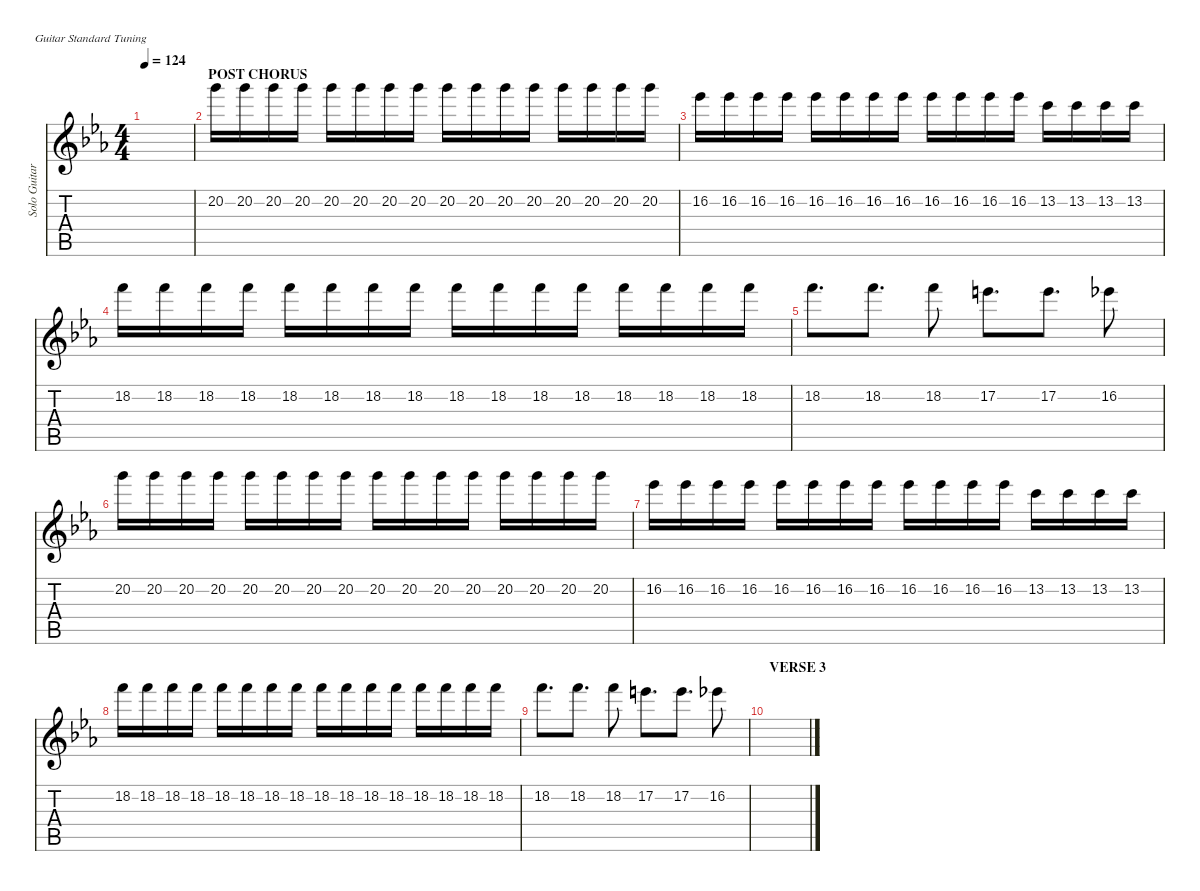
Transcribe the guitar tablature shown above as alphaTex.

\defaultSystemsLayout 4
\hideDynamics
\bracketExtendMode nobrackets
\otherSystemsTrackNameOrientation horizontal
\track ("Solo Guitar" "Solo Guitar") {instrument distortionguitar}
\staff {score tabs}
\tuning (E4 B3 G3 D3 A2 E2)
\ts (4 4)
\tempo 124
\clef g2
\ks cminor
|
\section ("" "POST CHORUS")
20.2{acc forcenatural}.16{beam Down} 20.2{acc forcenatural}.16{beam Down} 20.2{acc forcenatural}.16{beam Down} 20.2{acc forcenatural}.16{beam Down} 20.2{acc forcenatural}.16{beam Down} 20.2{acc forcenatural}.16{beam Down} 20.2{acc forcenatural}.16{beam Down} 20.2{acc forcenatural}.16{beam Down} 20.2{acc forcenatural}.16{beam Down} 20.2{acc forcenatural}.16{beam Down} 20.2{acc forcenatural}.16{beam Down} 20.2{acc forcenatural}.16{beam Down} 20.2{acc forcenatural}.16{beam Down} 20.2{acc forcenatural}.16{beam Down} 20.2{acc forcenatural}.16{beam Down} 20.2{acc forcenatural}.16{beam Down} |
16.2{acc b}.16{beam Down} 16.2{acc b}.16{beam Down} 16.2{acc b}.16{beam Down} 16.2{acc b}.16{beam Down} 16.2{acc b}.16{beam Down} 16.2{acc b}.16{beam Down} 16.2{acc b}.16{beam Down} 16.2{acc b}.16{beam Down} 16.2{acc b}.16{beam Down} 16.2{acc b}.16{beam Down} 16.2{acc b}.16{beam Down} 16.2{acc b}.16{beam Down} 13.2{acc forcenatural}.16{beam Down} 13.2{acc forcenatural}.16{beam Down} 13.2{acc forcenatural}.16{beam Down} 13.2{acc forcenatural}.16{beam Down} |
18.2{acc forcenatural}.16{beam Down} 18.2{acc forcenatural}.16{beam Down} 18.2{acc forcenatural}.16{beam Down} 18.2{acc forcenatural}.16{beam Down} 18.2{acc forcenatural}.16{beam Down} 18.2{acc forcenatural}.16{beam Down} 18.2{acc forcenatural}.16{beam Down} 18.2{acc forcenatural}.16{beam Down} 18.2{acc forcenatural}.16{beam Down} 18.2{acc forcenatural}.16{beam Down} 18.2{acc forcenatural}.16{beam Down} 18.2{acc forcenatural}.16{beam Down} 18.2{acc forcenatural}.16{beam Down} 18.2{acc forcenatural}.16{beam Down} 18.2{acc forcenatural}.16{beam Down} 18.2{acc forcenatural}.16{beam Down} |
18.2{acc forcenatural}.8{d beam Down} 18.2{acc forcenatural}.8{d beam Down} 18.2{acc forcenatural}.8{beam Down} 17.2{acc forcenatural}.8{d beam Down} 17.2{acc forcenatural}.8{d beam Down} 16.2{acc b}.8{beam Down} |
20.2{acc forcenatural}.16{beam Down} 20.2{acc forcenatural}.16{beam Down} 20.2{acc forcenatural}.16{beam Down} 20.2{acc forcenatural}.16{beam Down} 20.2{acc forcenatural}.16{beam Down} 20.2{acc forcenatural}.16{beam Down} 20.2{acc forcenatural}.16{beam Down} 20.2{acc forcenatural}.16{beam Down} 20.2{acc forcenatural}.16{beam Down} 20.2{acc forcenatural}.16{beam Down} 20.2{acc forcenatural}.16{beam Down} 20.2{acc forcenatural}.16{beam Down} 20.2{acc forcenatural}.16{beam Down} 20.2{acc forcenatural}.16{beam Down} 20.2{acc forcenatural}.16{beam Down} 20.2{acc forcenatural}.16{beam Down} |
16.2{acc b}.16{beam Down} 16.2{acc b}.16{beam Down} 16.2{acc b}.16{beam Down} 16.2{acc b}.16{beam Down} 16.2{acc b}.16{beam Down} 16.2{acc b}.16{beam Down} 16.2{acc b}.16{beam Down} 16.2{acc b}.16{beam Down} 16.2{acc b}.16{beam Down} 16.2{acc b}.16{beam Down} 16.2{acc b}.16{beam Down} 16.2{acc b}.16{beam Down} 13.2{acc forcenatural}.16{beam Down} 13.2{acc forcenatural}.16{beam Down} 13.2{acc forcenatural}.16{beam Down} 13.2{acc forcenatural}.16{beam Down} |
18.2{acc forcenatural}.16{beam Down} 18.2{acc forcenatural}.16{beam Down} 18.2{acc forcenatural}.16{beam Down} 18.2{acc forcenatural}.16{beam Down} 18.2{acc forcenatural}.16{beam Down} 18.2{acc forcenatural}.16{beam Down} 18.2{acc forcenatural}.16{beam Down} 18.2{acc forcenatural}.16{beam Down} 18.2{acc forcenatural}.16{beam Down} 18.2{acc forcenatural}.16{beam Down} 18.2{acc forcenatural}.16{beam Down} 18.2{acc forcenatural}.16{beam Down} 18.2{acc forcenatural}.16{beam Down} 18.2{acc forcenatural}.16{beam Down} 18.2{acc forcenatural}.16{beam Down} 18.2{acc forcenatural}.16{beam Down} |
18.2{acc forcenatural}.8{d beam Down} 18.2{acc forcenatural}.8{d beam Down} 18.2{acc forcenatural}.8{beam Down} 17.2{acc forcenatural}.8{d beam Down} 17.2{acc forcenatural}.8{d beam Down} 16.2{acc b}.8{beam Down} |
\section ("" "VERSE 3")
